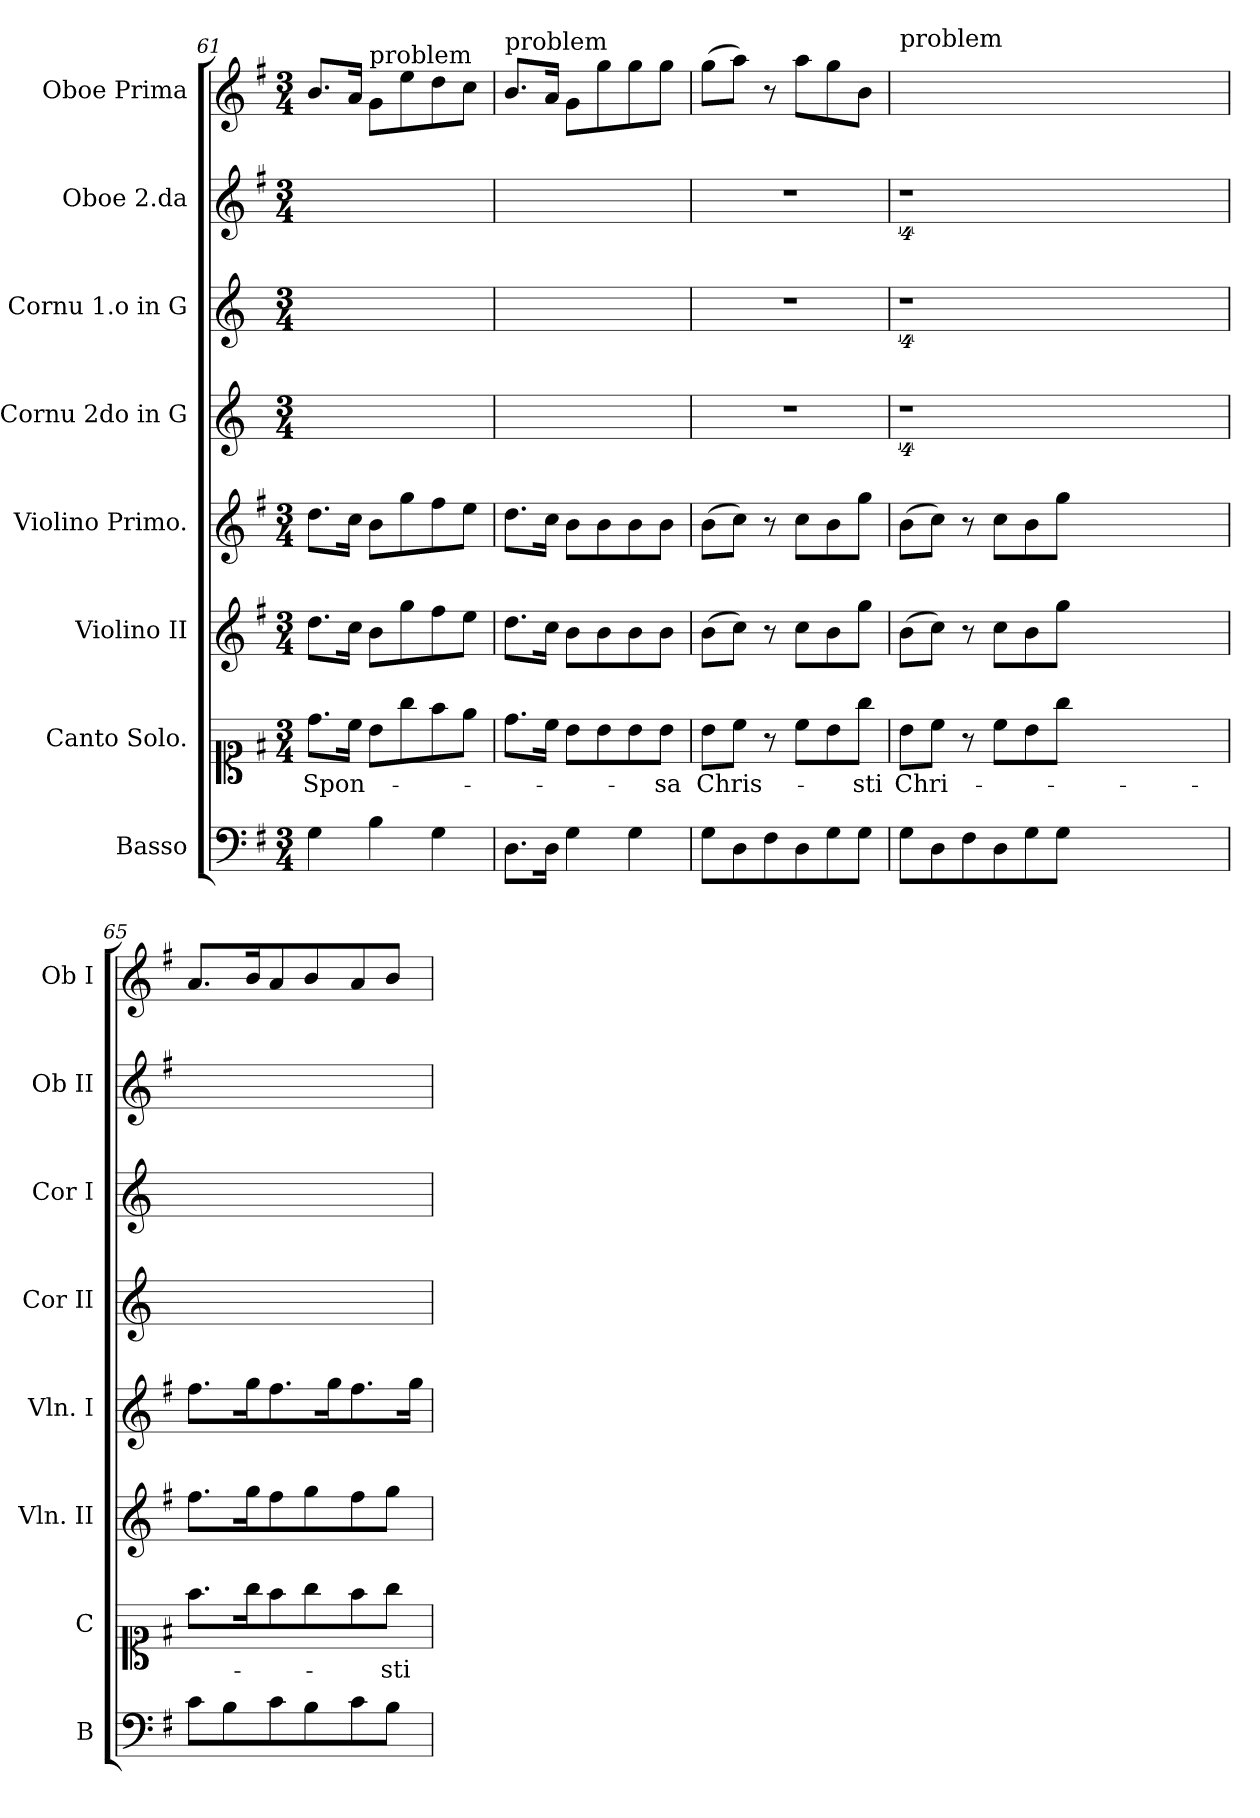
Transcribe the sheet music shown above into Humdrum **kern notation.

**kern	**kern	**text	**kern	**kern	**kern	**kern	**kern	**kern
*part8	*part7	*part7	*part6	*part5	*part4	*part3	*part2	*part1
*staff8	*staff7	*staff7	*staff6	*staff5	*staff4	*staff3	*staff2	*staff1
*I"Basso	*I"Canto Solo.	*	*I"Violino II	*I"Violino Primo.	*I"Cornu 2do in G	*I"Cornu 1.o   in G	*I"Oboe 2.da	*I"Oboe Prima
*I'B	*I'C	*	*I'Vln. II	*I'Vln. I	*I'Cor II	*I'Cor I	*I'Ob II	*I'Ob I
*clefF4	*clefC1	*	*clefG2	*clefG2	*clefG2	*clefG2	*clefG2	*clefG2
*	*	*	*	*	*ITrd3c5	*ITrd3c5	*	*
*k[f#]	*k[f#]	*	*k[f#]	*k[f#]	*k[f#]	*k[f#]	*k[f#]	*k[f#]
*G:	*G:	*	*G:	*G:	*	*	*G:	*G:
*M3/4	*M3/4	*	*M3/4	*M3/4	*M3/4	*M3/4	*M3/4	*M3/4
=61	=61	=61	=61	=61	=61	=61	=61	=61
4G\	8.dd\L	Spon-	8.dd\L	8.dd\L	2.ryy	2.ryy	2.ryy	8.b/L
.	16cc\Jk	.	16cc\Jk	16cc\Jk	.	.	.	16a/Jk
!	!	!	!	!	!	!	!	!LO:TX:a:t=problem
4B\	8b\L	.	8b\L	8b\L	.	.	.	8g/L
.	8gg\	.	8gg\	8gg\	.	.	.	8ee\
4G\	8ff#\	.	8ff#\	8ff#\	.	.	.	8dd\
.	8ee\J	.	8ee\J	8ee\J	.	.	.	8cc\J
=62	=62	=62	=62	=62	=62	=62	=62	=62
!	!	!	!	!	!	!	!	!LO:TX:a:t=problem
8.D\L	8.dd\L	.	8.dd\L	8.dd\L	2.ryy	2.ryy	2.ryy	8.b/L
16D\Jk	16cc\Jk	.	16cc\Jk	16cc\Jk	.	.	.	16a/Jk
4G\	8b\L	.	8b\L	8b\L	.	.	.	8g/L
.	8b\	.	8b\	8b\	.	.	.	8gg\
4G\	8b\	.	8b\	8b\	.	.	.	8gg\
.	8b\J	-sa	8b\J	8b\J	.	.	.	8gg\J
=63	=63	=63	=63	=63	=63	=63	=63	=63
8G\L	8b\L	Chris-	(8b\L	(8b\L	2.r	2.r	2.r	(8gg\L
8D\	8cc\J	.	8cc\J)	8cc\J)	.	.	.	8aa\J)
8F#\	8r	.	8r	8r	.	.	.	8r
8D\	8cc\L	.	8cc\L	8cc\L	.	.	.	8aa\L
8G\	8b\	.	8b\	8b\	.	.	.	8gg\
8G\J	8gg\J	-sti	8gg\J	8gg\J	.	.	.	8b\J
=64	=64	=64	=64	=64	=64	=64	=64	=64
!	!	!	!	!	!	!	!	!LO:TX:a:t=problem
8G\L	8b\L	Chri-	(8b\L	(8b\L	4%9r	4%9r	4%9r	(8gg\Lyy
8D\	8cc\J	.	8cc\J)	8cc\J)	.	.	.	8aa\Jyy)
8F#\	8r	.	8r	8r	.	.	.	8ryy
8D\	8cc\L	.	8cc\L	8cc\L	.	.	.	8aa\Lyy
8G\	8b\	.	8b\	8b\	.	.	.	8gg\yy
8G\J	8gg\J	.	8gg\J	8gg\J	.	.	.	8b\Jyy
1.ryy	1.ryy	.	1.ryy	1.ryy	.	.	.	1.ryy
=65	=65	=65	=65	=65	=65	=65	=65	=65
8c\L	8.ff#\L	.	8.ff#\L	8.ff#\L	2.ryy	2.ryy	2.ryy	8.a/L
8B\	.	.	.	.	.	.	.	.
.	16gg\K	.	16gg\K	16gg\K	.	.	.	16b/K
8c\	8ff#\	.	8ff#\	8.ff#\	.	.	.	8a/
8B\	8gg\	.	8gg\	.	.	.	.	8b/
.	.	.	.	16gg\K	.	.	.	.
8c\	8ff#\	.	8ff#\	8.ff#\	.	.	.	8a/
8B\J	8gg\J	-sti	8gg\J	.	.	.	.	8b/J
.	.	.	.	16gg\Jk	.	.	.	.
=	=	=	=	=	=	=	=	=
*-	*-	*-	*-	*-	*-	*-	*-	*-
